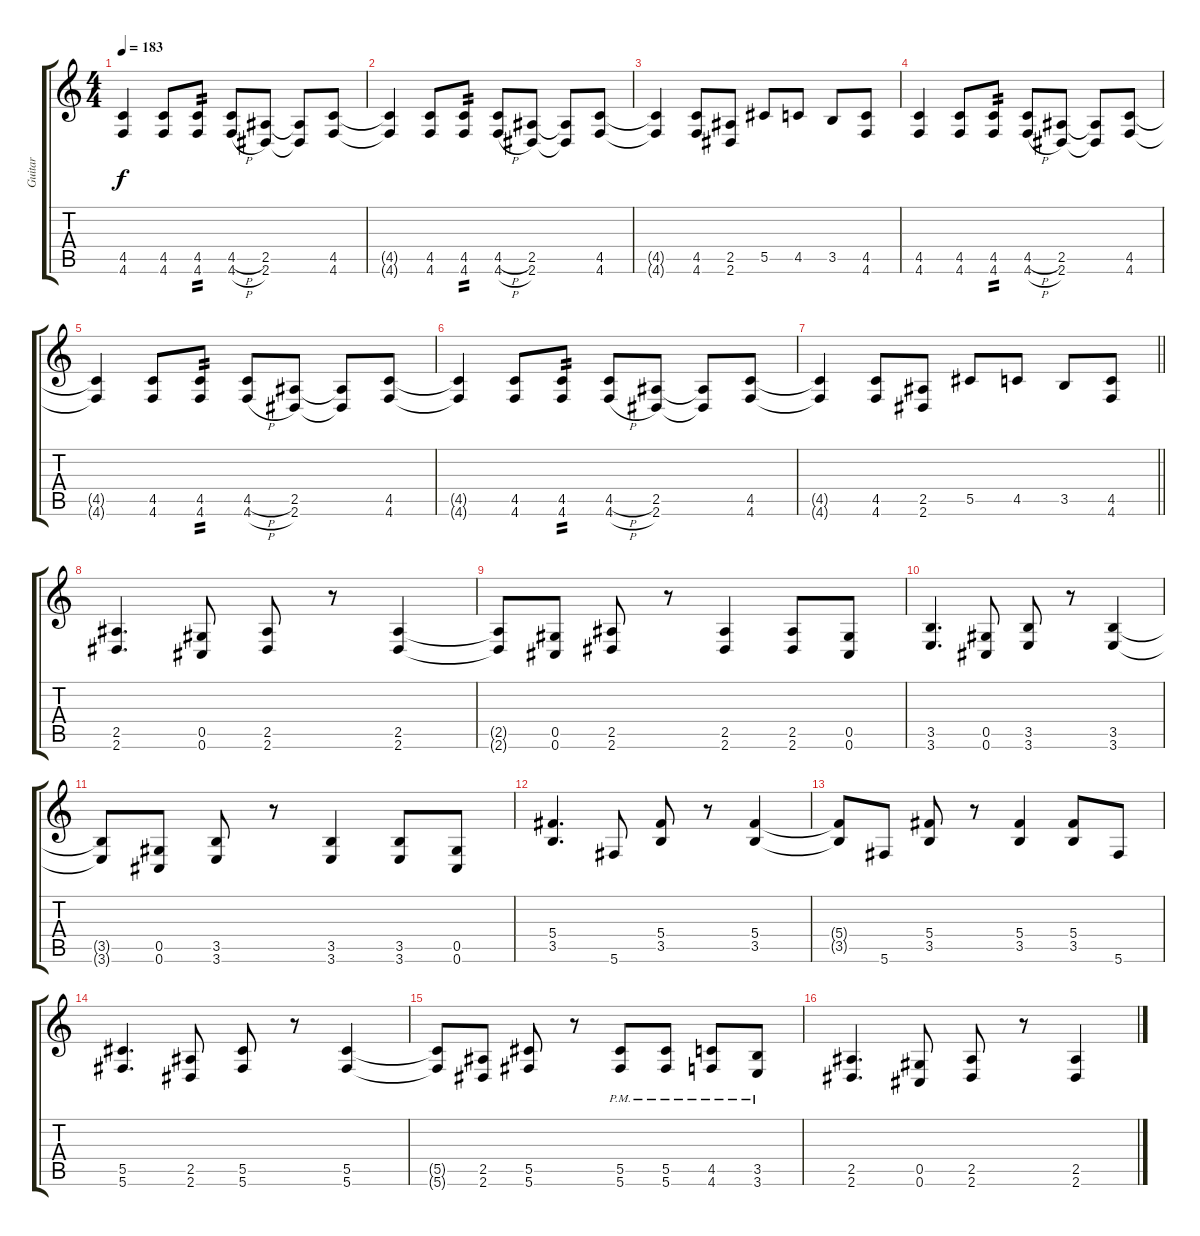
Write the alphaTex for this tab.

\track ("Guitar" "Guitar") {instrument distortionguitar}
\staff {score tabs}
\tuning (Eb4 Bb3 Gb3 Db3 Ab2 Db2) {hide}
\ts (4 4)
\tempo 183
\clef g2
\ks c
(4.5{t} 4.6{t}).4{dy f} (4.5 4.6).8 (4.5 4.6).8{tp 2} (4.5{h} 4.6{h}).8 (2.5 2.6).8 (2.5{t} 2.6{t}).8 (4.5 4.6).8 |
(4.5{t} 4.6{t}).4 (4.5 4.6).8 (4.5 4.6).8{tp 2} (4.5{h} 4.6{h}).8 (2.5 2.6).8 (2.5{t} 2.6{t}).8 (4.5 4.6).8 |
(4.5{t} 4.6{t}).4 (4.5 4.6).8 (2.5 2.6).8 5.5.8 4.5.8 3.5.8 (4.5 4.6).8 |
(4.5 4.6).4 (4.5 4.6).8 (4.5 4.6).8{tp 2} (4.5{h} 4.6{h}).8 (2.5 2.6).8 (2.5{t} 2.6{t}).8 (4.5 4.6).8 |
(4.5{t} 4.6{t}).4 (4.5 4.6).8 (4.5 4.6).8{tp 2} (4.5{h} 4.6{h}).8 (2.5 2.6).8 (2.5{t} 2.6{t}).8 (4.5 4.6).8 |
(4.5{t} 4.6{t}).4 (4.5 4.6).8 (4.5 4.6).8{tp 2} (4.5{h} 4.6{h}).8 (2.5 2.6).8 (2.5{t} 2.6{t}).8 (4.5 4.6).8 |
\barLineRight lightlight
(4.5{t} 4.6{t}).4 (4.5 4.6).8 (2.5 2.6).8 5.5.8 4.5.8 3.5.8 (4.5 4.6).8 |
(2.5 2.6).4{d} (0.5 0.6).8 (2.5 2.6).8 r.8 (2.5 2.6).4 |
(2.5{t} 2.6{t}).8 (0.5 0.6).8 (2.5 2.6).8 r.8 (2.5 2.6).4 (2.5 2.6).8 (0.5 0.6).8 |
(3.5 3.6).4{d} (0.5 0.6).8 (3.5 3.6).8 r.8 (3.5 3.6).4 |
(3.5{t} 3.6{t}).8 (0.5 0.6).8 (3.5 3.6).8 r.8 (3.5 3.6).4 (3.5 3.6).8 (0.5 0.6).8 |
(5.4 3.5).4{d} 5.6.8 (5.4 3.5).8 r.8 (5.4 3.5).4 |
(5.4{t} 3.5{t}).8 5.6.8 (5.4 3.5).8 r.8 (5.4 3.5).4 (5.4 3.5).8 5.6.8 |
(5.5 5.6).4{d} (2.5 2.6).8 (5.5 5.6).8 r.8 (5.5 5.6).4 |
(5.5{t} 5.6{t}).8 (2.5 2.6).8 (5.5 5.6).8 r.8 (5.5{pm} 5.6{pm}).8 (5.5{pm} 5.6{pm}).8 (4.5{pm} 4.6{pm}).8 (3.5{pm} 3.6{pm}).8 |
(2.5 2.6).4{d} (0.5 0.6).8 (2.5 2.6).8 r.8 (2.5 2.6).4
